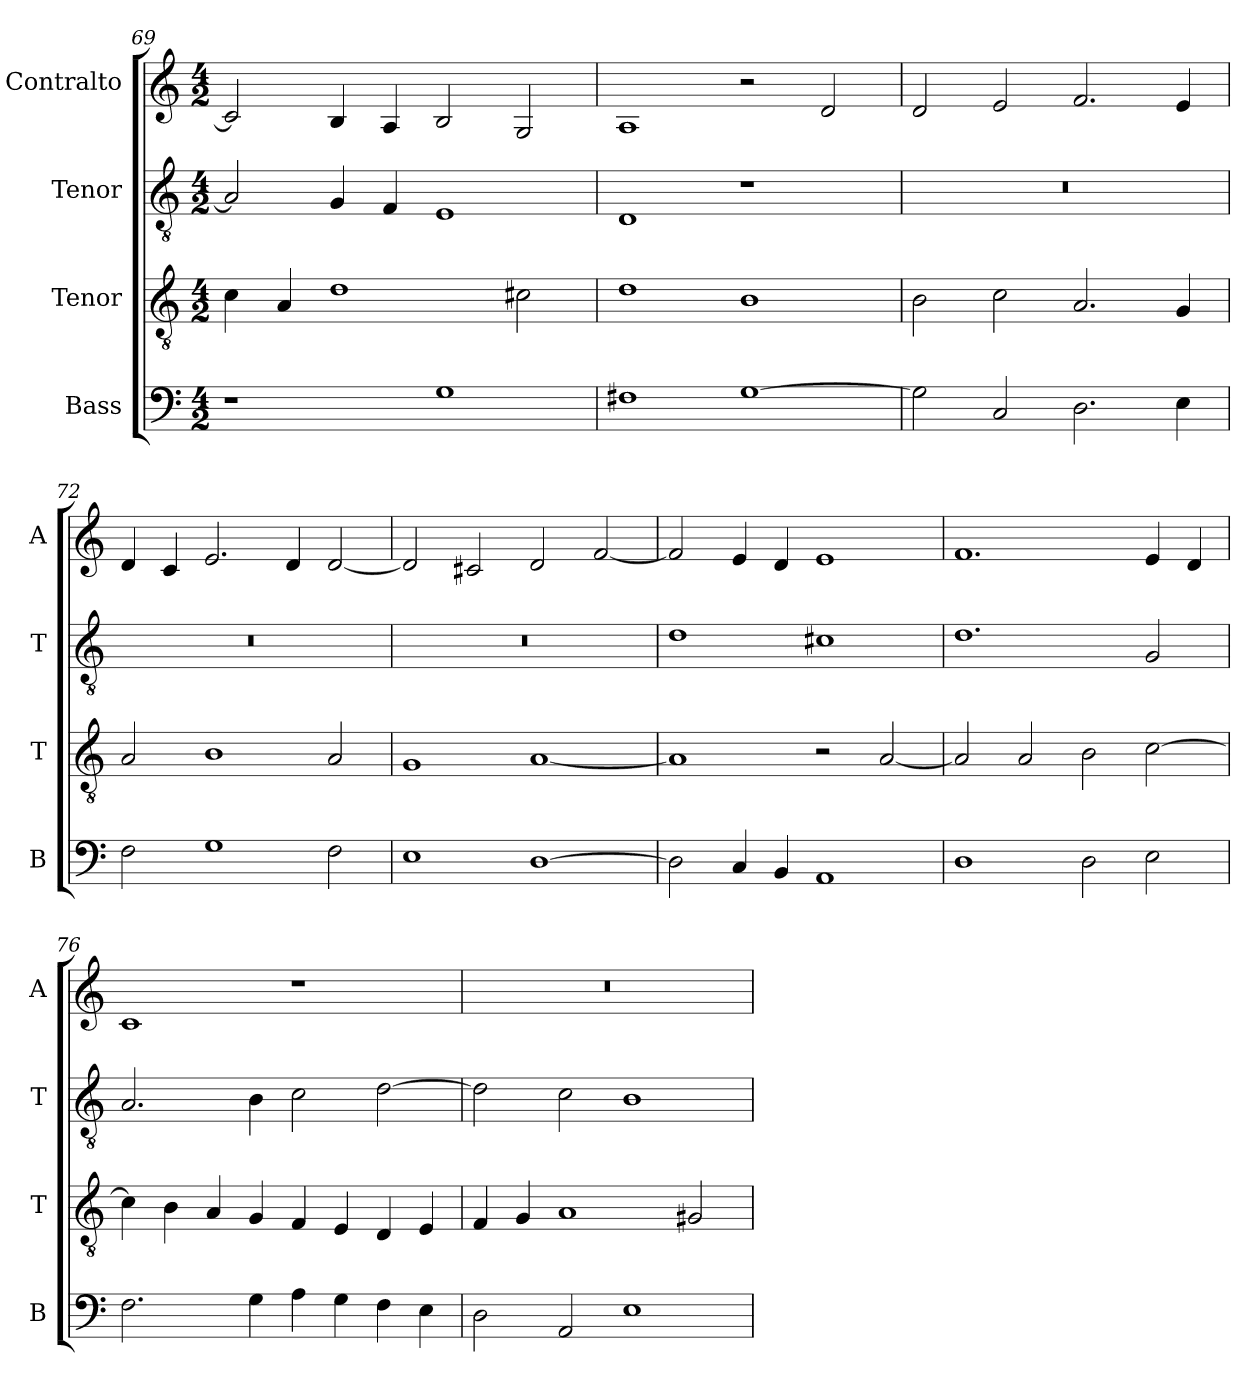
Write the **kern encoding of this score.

**kern	**kern	**kern	**kern
*part4	*part3	*part2	*part1
*staff4	*staff3	*staff2	*staff1
*I"Bass	*I"Tenor	*I"Tenor	*I"Contralto
*I'B	*I'T	*I'T	*I'A
*clefF4	*clefGv2	*clefGv2	*clefG2
*k[]	*k[]	*k[]	*k[]
*D:dor	*D:dor	*D:dor	*D:dor
*M4/2	*M4/2	*M4/2	*M4/2
=69	=69	=69	=69
1r	4c	2A]	2c]
.	4A	.	.
.	1d	4G	4B
.	.	4F	4A
1G	.	1E	2B
.	2c#X	.	2G
=70	=70	=70	=70
1F#X	1d	1D	1A
[1G	1B	1r	2r
.	.	.	2d
=71	=71	=71	=71
2G]	2B	0r	2d
2C	2c	.	2e
2.D	2.A	.	2.f
4E	4G	.	4e
=72	=72	=72	=72
2F	2A	0r	4d
.	.	.	4c
1G	1B	.	2.e
.	.	.	4d
2F	2A	.	[2d
=73	=73	=73	=73
1E	1G	0r	2d]
.	.	.	2c#X
[1D	[1A	.	2d
.	.	.	[2f
=74	=74	=74	=74
2D]	1A]	1d	2f]
4C	.	.	4e
4BB	.	.	4d
1AA	2r	1c#X	1e
.	[2A	.	.
=75	=75	=75	=75
1D	2A]	1.d	1.f
.	2A	.	.
2D	2B	.	.
2E	[2c	2G	4e
.	.	.	4d
=76	=76	=76	=76
2.F	4c]	2.A	1c
.	4B	.	.
.	4A	.	.
4G	4G	4B	.
4A	4F	2c	1r
4G	4E	.	.
4F	4D	[2d	.
4E	4E	.	.
=77	=77	=77	=77
2D	4F	2d]	0r
.	4G	.	.
2AA	1A	2c	.
1E	.	1B	.
.	2G#X	.	.
=	=	=	=
*-	*-	*-	*-
